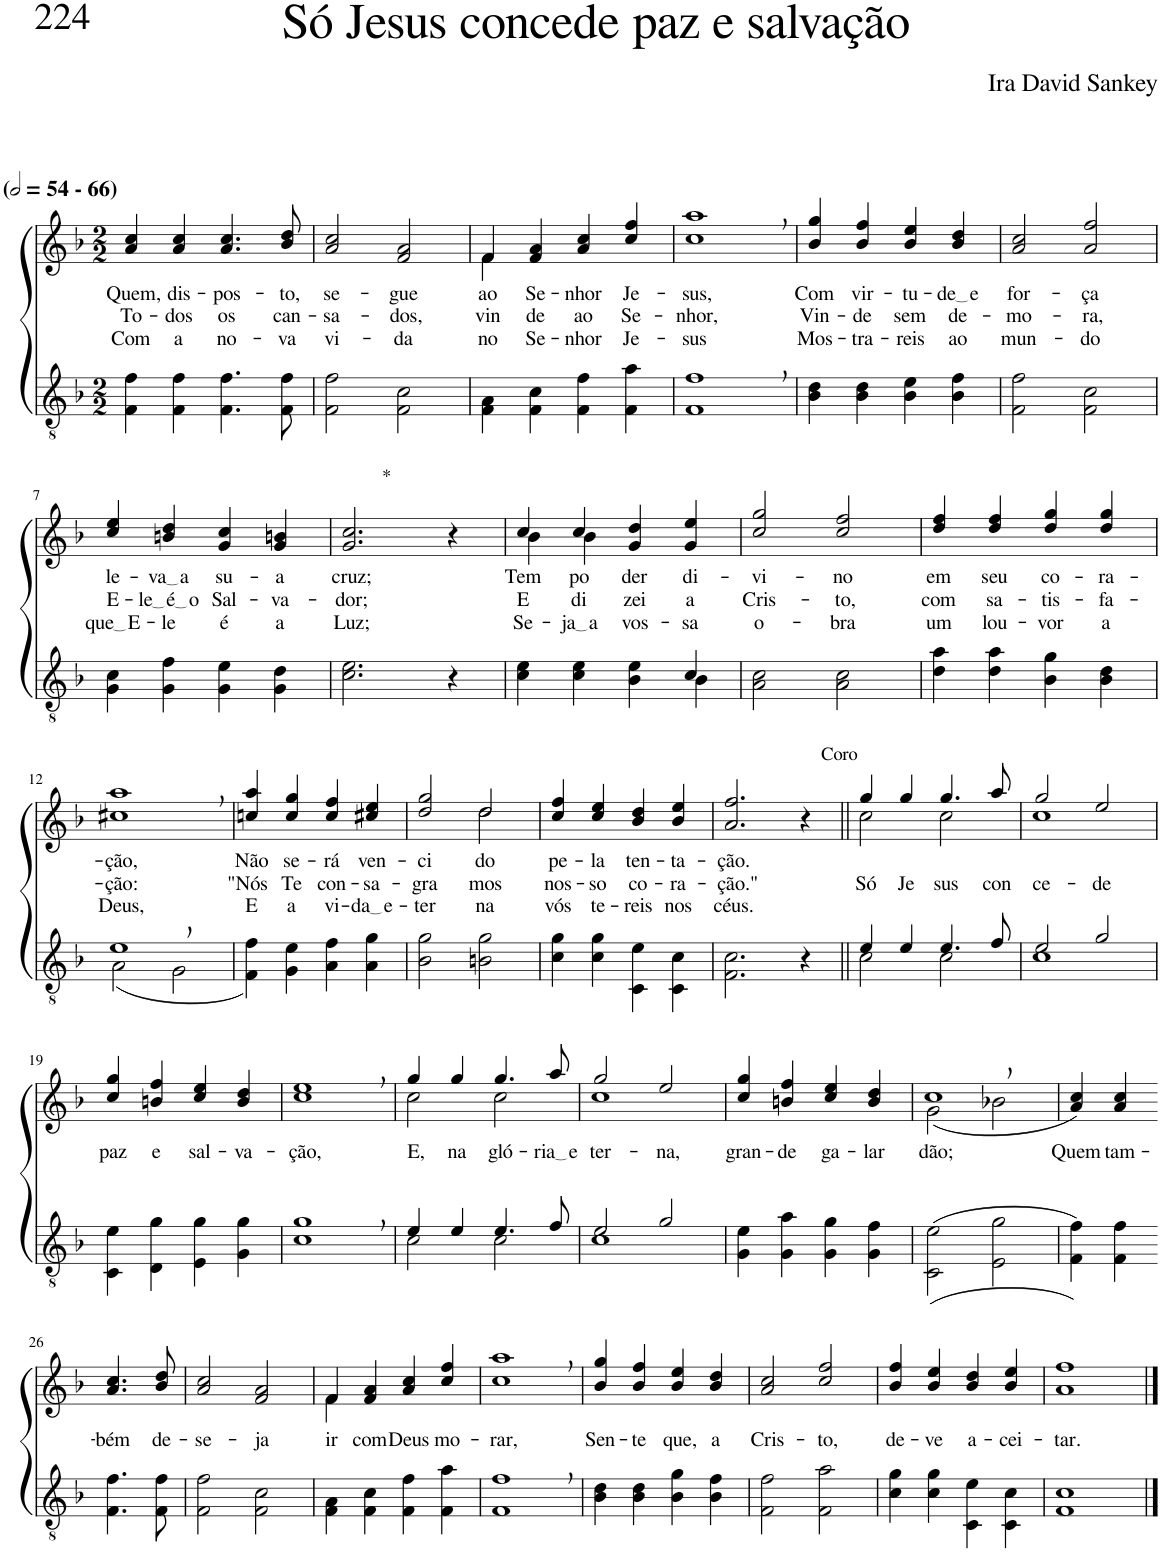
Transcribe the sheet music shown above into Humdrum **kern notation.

**kern	**kern	**text	**text	**text
*part2	*part1	*part1	*part1	*part1
*staff2	*staff1	*staff1	*staff1	*staff1
*I"Parte III e IV	*I"Parte I e II	*	*	*
*clefGv2	*clefG2	*	*	*
*Trd3c5	*Trd3c5	*	*	*
*k[b-]	*k[b-]	*	*	*
*M2/2	*M2/2	*	*	*
*MM108	*MM108	*	*	*
=1	=1	=1	=1	=1
!	!LO:TX:a:B:t=(	!	!	!
!	!LO:TX:a:B:t=- 66)	!	!	!
!	!	!LO:LY:b	!LO:LY:b	!LO:LY:b
4F\ 4f\	4a/ 4cc/	Quem,	To-	Com
!	!	!LO:LY:b	!LO:LY:b	!LO:LY:b
4F\ 4f\	4a/ 4cc/	dis-	-dos	a
!	!	!LO:LY:b	!LO:LY:b	!LO:LY:b
4.F\ 4.f\	4.a/ 4.cc/	-pos-	os	no-
!	!	!LO:LY:b	!LO:LY:b	!LO:LY:b
8F\ 8f\	8b-/ 8dd/	-to,	can-	-va
=2	=2	=2	=2	=2
!	!	!LO:LY:b	!LO:LY:b	!LO:LY:b
2F\ 2f\	2a/ 2cc/	se-	-sa-	vi-
!	!	!LO:LY:b	!LO:LY:b	!LO:LY:b
2F\ 2c\	2f/ 2a/	-gue	-dos,	-da
=3	=3	=3	=3	=3
*	*^	*	*	*
!	!	!	!LO:LY:b	!LO:LY:b	!LO:LY:b
4F\ 4A\	4f/	4f\	ao	vin-	no
!	!	!	!LO:LY:b	!LO:LY:b	!LO:LY:b
4F\ 4c\	4f/ 4a/	2.ryy	Se-	-de	Se-
!	!	!	!LO:LY:b	!LO:LY:b	!LO:LY:b
4F\ 4f\	4a/ 4cc/	.	-nhor	ao	-nhor
!	!	!	!LO:LY:b	!LO:LY:b	!LO:LY:b
4F\ 4a\	4cc/ 4ff/	.	Je-	Se-	Je-
*	*v	*v	*	*	*
=4	=4	=4	=4	=4
!	!	!LO:LY:b	!LO:LY:b	!LO:LY:b
1F, 1f,	1cc, 1aa,	-sus,	-nhor,	-sus
=5	=5	=5	=5	=5
!	!	!LO:LY:b	!LO:LY:b	!LO:LY:b
4B-\ 4d\	4b-/ 4gg/	Com	Vin-	Mos-
!	!	!LO:LY:b	!LO:LY:b	!LO:LY:b
4B-\ 4d\	4b-/ 4ff/	vir-	-de	-tra-
!	!	!LO:LY:b	!LO:LY:b	!LO:LY:b
4B-\ 4e\	4b-/ 4ee/	-tu-	sem	-reis
!	!	!LO:LY:b	!LO:LY:b	!LO:LY:b
4B-\ 4f\	4b-/ 4dd/	de e	de-	ao
=6	=6	=6	=6	=6
!	!	!LO:LY:b	!LO:LY:b	!LO:LY:b
2F\ 2f\	2a/ 2cc/	for-	-mo-	mun-
!	!	!LO:LY:b	!LO:LY:b	!LO:LY:b
2F\ 2c\	2a/ 2ff/	-ça	-ra,	-do
!!LO:LB:g=z
=7	=7	=7	=7	=7
!	!	!LO:LY:b	!LO:LY:b	!LO:LY:b
4G\ 4c\	4cc/ 4ee/	le-	E-	que E
!	!	!LO:LY:b	!LO:LY:b	!LO:LY:b
4G\ 4f\	4bn/ 4dd/	va a	le é o	-le
!	!	!LO:LY:b	!LO:LY:b	!LO:LY:b
4G\ 4e\	4g/ 4cc/	su-	Sal-	é
!	!	!LO:LY:b	!LO:LY:b	!LO:LY:b
4G\ 4d\	4g/ 4bn/	-a	-va-	a
=8	=8	=8	=8	=8
!	!LO:TX:a:t=*	!	!	!
!	!	!LO:LY:b	!LO:LY:b	!LO:LY:b
2.c\ 2.e\	2.g/ 2.cc/	cruz;	-dor;	Luz;
4r	4r	.	.	.
=9	=9	=9	=9	=9
*^	*^	*	*	*
!	!	!	!	!LO:LY:b	!LO:LY:b	!LO:LY:b
4c\ 4e\	2.ryy	4cc/	4b-\	Tem	E	Se-
!	!	!	!	!LO:LY:b	!LO:LY:b	!LO:LY:b
4c\ 4e\	.	4cc/	4b-\	po-	di-	ja a
!	!	!	!	!LO:LY:b	!LO:LY:b	!LO:LY:b
4B-\ 4e\	.	4g/ 4dd/	2ryy	-der	-zei	vos-
!	!	!	!	!LO:LY:b	!LO:LY:b	!LO:LY:b
4B-\	4c/	4g/ 4ee/	.	di-	a	-sa
*	*	*v	*v	*	*	*
=10	=10	=10	=10	=10	=10
!	!	!	!LO:LY:b	!LO:LY:b	!LO:LY:b
*v	*v	*	*	*	*
2A\ 2c\	2cc/ 2gg/	-vi-	Cris-	o-
!	!	!LO:LY:b	!LO:LY:b	!LO:LY:b
2A\ 2c\	2cc/ 2ff/	-no	-to,	-bra
=11	=11	=11	=11	=11
!	!	!LO:LY:b	!LO:LY:b	!LO:LY:b
4d\ 4a\	4dd/ 4ff/	em	com	um
!	!	!LO:LY:b	!LO:LY:b	!LO:LY:b
4d\ 4a\	4dd/ 4ff/	seu	sa-	lou-
!	!	!LO:LY:b	!LO:LY:b	!LO:LY:b
4B-\ 4g\	4dd/ 4gg/	co-	-tis-	-vor
!	!	!LO:LY:b	!LO:LY:b	!LO:LY:b
4B-\ 4d\	4dd/ 4gg/	-ra-	-fa-	a
!!LO:LB:g=z
=12	=12	=12	=12	=12
*^	*	*	*	*
!	!	!	!LO:LY:b	!LO:LY:b	!LO:LY:b
1e,	(2A\	1cc#X, 1aa,	-ção,	-ção:	Deus,
.	2G\	.	.	.	.
=13	=13	=13	=13	=13	=13
!	!	!	!LO:LY:b	!LO:LY:b	!LO:LY:b
*v	*v	*	*	*	*
4F\ 4f\)	4ccn/ 4aa/	Não	"Nós	E
!	!	!LO:LY:b	!LO:LY:b	!LO:LY:b
4G\ 4e\	4cc/ 4gg/	se-	Te	a
!	!	!LO:LY:b	!LO:LY:b	!LO:LY:b
4A\ 4f\	4cc/ 4ff/	-rá	con-	vi-
!	!	!LO:LY:b	!LO:LY:b	!LO:LY:b
4A\ 4g\	4cc#X/ 4ee/	ven-	-sa-	da e
=14	=14	=14	=14	=14
!	!	!LO:LY:b	!LO:LY:b	!LO:LY:b
*	*^	*	*	*
2B-\ 2g\	2dd/ 2gg/	2ryy	-ci-	-gra-	-ter-
!	!	!	!LO:LY:b	!LO:LY:b	!LO:LY:b
2Bn\ 2g\	2dd/	2dd\	-do	-mos	na
=15	=15	=15	=15	=15	=15
!	!	!	!LO:LY:b	!LO:LY:b	!LO:LY:b
*	*v	*v	*	*	*
4c\ 4g\	4cc/ 4ff/	pe-	nos-	vós
!	!	!LO:LY:b	!LO:LY:b	!LO:LY:b
4c\ 4g\	4cc/ 4ee/	-la	-so	te-
!	!	!LO:LY:b	!LO:LY:b	!LO:LY:b
4C\ 4e\	4b-/ 4dd/	ten-	co-	-reis
!	!	!LO:LY:b	!LO:LY:b	!LO:LY:b
4C\ 4c\	4b-/ 4ee/	-ta-	-ra-	nos
=16	=16	=16	=16	=16
!	!	!LO:LY:b	!LO:LY:b	!LO:LY:b
2.F\ 2.c\	2.a/ 2.ff/	-ção.	-ção."	céus.
!	!LO:TX:a:t=Coro	!	!	!
4r	4r	.	.	.
=17||	=17||	=17||	=17||	=17||
*^	*^	*	*	*
!	!	!	!	!	!LO:LY:b	!
4e/	2c\	4gg/	2cc\	.	Só	.
!	!	!	!	!	!LO:LY:b	!
4e/	.	4gg/	.	.	Je-	.
!	!	!	!	!	!LO:LY:b	!
4.e/	2c\	4.gg/	2cc\	.	-sus	.
!	!	!	!	!	!LO:LY:b	!
8f/	.	8aa/	.	.	con-	.
=18	=18	=18	=18	=18	=18	=18
!	!	!	!	!	!LO:LY:b	!
2e/	1c	2gg/	1cc	.	-ce-	.
!	!	!	!	!	!LO:LY:b	!
2g/	.	2ee/	.	.	-de	.
*v	*v	*	*	*	*	*
*	*v	*v	*	*	*
!!LO:LB:g=z
=19	=19	=19	=19	=19
!	!	!LO:LY:b	!	!
4C\ 4e\	4cc/ 4gg/	paz	.	.
!	!	!LO:LY:b	!	!
4D\ 4g\	4bn/ 4ff/	e	.	.
!	!	!LO:LY:b	!	!
4E\ 4g\	4cc/ 4ee/	sal-	.	.
!	!	!LO:LY:b	!	!
4G\ 4g\	4b/ 4dd/	-va-	.	.
=20	=20	=20	=20	=20
!	!	!LO:LY:b	!	!
1c, 1g,	1cc, 1ee,	-ção,	.	.
=21	=21	=21	=21	=21
*^	*^	*	*	*
!	!	!	!	!LO:LY:b	!	!
4e/	2c\	4gg/	2cc\	E,	.	.
!	!	!	!	!LO:LY:b	!	!
4e/	.	4gg/	.	na	.	.
!	!	!	!	!LO:LY:b	!	!
4.e/	2c\	4.gg/	2cc\	gló-	.	.
!	!	!	!	!LO:LY:b	!	!
8f/	.	8aa/	.	ria e	.	.
=22	=22	=22	=22	=22	=22	=22
!	!	!	!	!LO:LY:b	!	!
2e/	1c	2gg/	1cc	-ter-	.	.
!	!	!	!	!LO:LY:b	!	!
2g/	.	2ee/	.	-na,	.	.
*v	*v	*	*	*	*	*
*	*v	*v	*	*	*
=23	=23	=23	=23	=23
!	!	!LO:LY:b	!	!
4G\ 4e\	4cc/ 4gg/	gran-	.	.
!	!	!LO:LY:b	!	!
4G\ 4a\	4bn/ 4ff/	-de	.	.
!	!	!LO:LY:b	!	!
4G\ 4g\	4cc/ 4ee/	ga-	.	.
!	!	!LO:LY:b	!	!
4G\ 4f\	4b/ 4dd/	-lar-	.	.
=24	=24	=24	=24	=24
*	*^	*	*	*
!	!	!	!LO:LY:b	!	!
((2C\ 2e\	1cc,	(2g\	-dão;	.	.
2E\ 2g\	.	2b-X\	.	.	.
=25	=25	=25	=25	=25	=25
!	!	!	!LO:LY:b	!	!
*	*v	*v	*	*	*
4F\ 4f\))	4a/ 4cc/)	Quem	.	.
!	!	!LO:LY:b	!	!
4F\ 4f\	4a/ 4cc/	tam-	.	.
!!LO:LB:g=z
=26-	=26-	=26-	=26-	=26-
!	!	!LO:LY:b	!	!
4.F\ 4.f\	4.a/ 4.cc/	-bém	.	.
!	!	!LO:LY:b	!	!
8F\ 8f\	8b-/ 8dd/	de-	.	.
=27	=27	=27	=27	=27
!	!	!LO:LY:b	!	!
2F\ 2f\	2a/ 2cc/	-se-	.	.
!	!	!LO:LY:b	!	!
2F\ 2c\	2f/ 2a/	-ja	.	.
=28	=28	=28	=28	=28
*	*^	*	*	*
!	!	!	!LO:LY:b	!	!
4F\ 4A\	4f/	4f\	ir	.	.
!	!	!	!LO:LY:b	!	!
4F\ 4c\	4f/ 4a/	2.ryy	com	.	.
!	!	!	!LO:LY:b	!	!
4F\ 4f\	4a/ 4cc/	.	Deus	.	.
!	!	!	!LO:LY:b	!	!
4F\ 4a\	4cc/ 4ff/	.	mo-	.	.
*	*v	*v	*	*	*
=29	=29	=29	=29	=29
!	!	!LO:LY:b	!	!
1F, 1f,	1cc, 1aa,	-rar,	.	.
=30	=30	=30	=30	=30
!	!	!LO:LY:b	!	!
4B-\ 4d\	4b-/ 4gg/	Sen-	.	.
!	!	!LO:LY:b	!	!
4B-\ 4d\	4b-/ 4ff/	-te	.	.
!	!	!LO:LY:b	!	!
4B-\ 4g\	4b-/ 4ee/	que,	.	.
!	!	!LO:LY:b	!	!
4B-\ 4f\	4b-/ 4dd/	a	.	.
=31	=31	=31	=31	=31
!	!	!LO:LY:b	!	!
2F\ 2f\	2a/ 2cc/	Cris-	.	.
!	!	!LO:LY:b	!	!
2F\ 2a\	2cc/ 2ff/	-to,	.	.
=32	=32	=32	=32	=32
!	!	!LO:LY:b	!	!
4c\ 4g\	4b-/ 4ff/	de-	.	.
!	!	!LO:LY:b	!	!
4c\ 4g\	4b-/ 4ee/	-ve	.	.
!	!	!LO:LY:b	!	!
4C\ 4e\	4b-/ 4dd/	a-	.	.
!	!	!LO:LY:b	!	!
4C\ 4c\	4b-/ 4ee/	-cei-	.	.
=33	=33	=33	=33	=33
!	!	!LO:LY:b	!	!
1F 1c	1a 1ff	-tar.	.	.
==	==	==	==	==
*-	*-	*-	*-	*-
